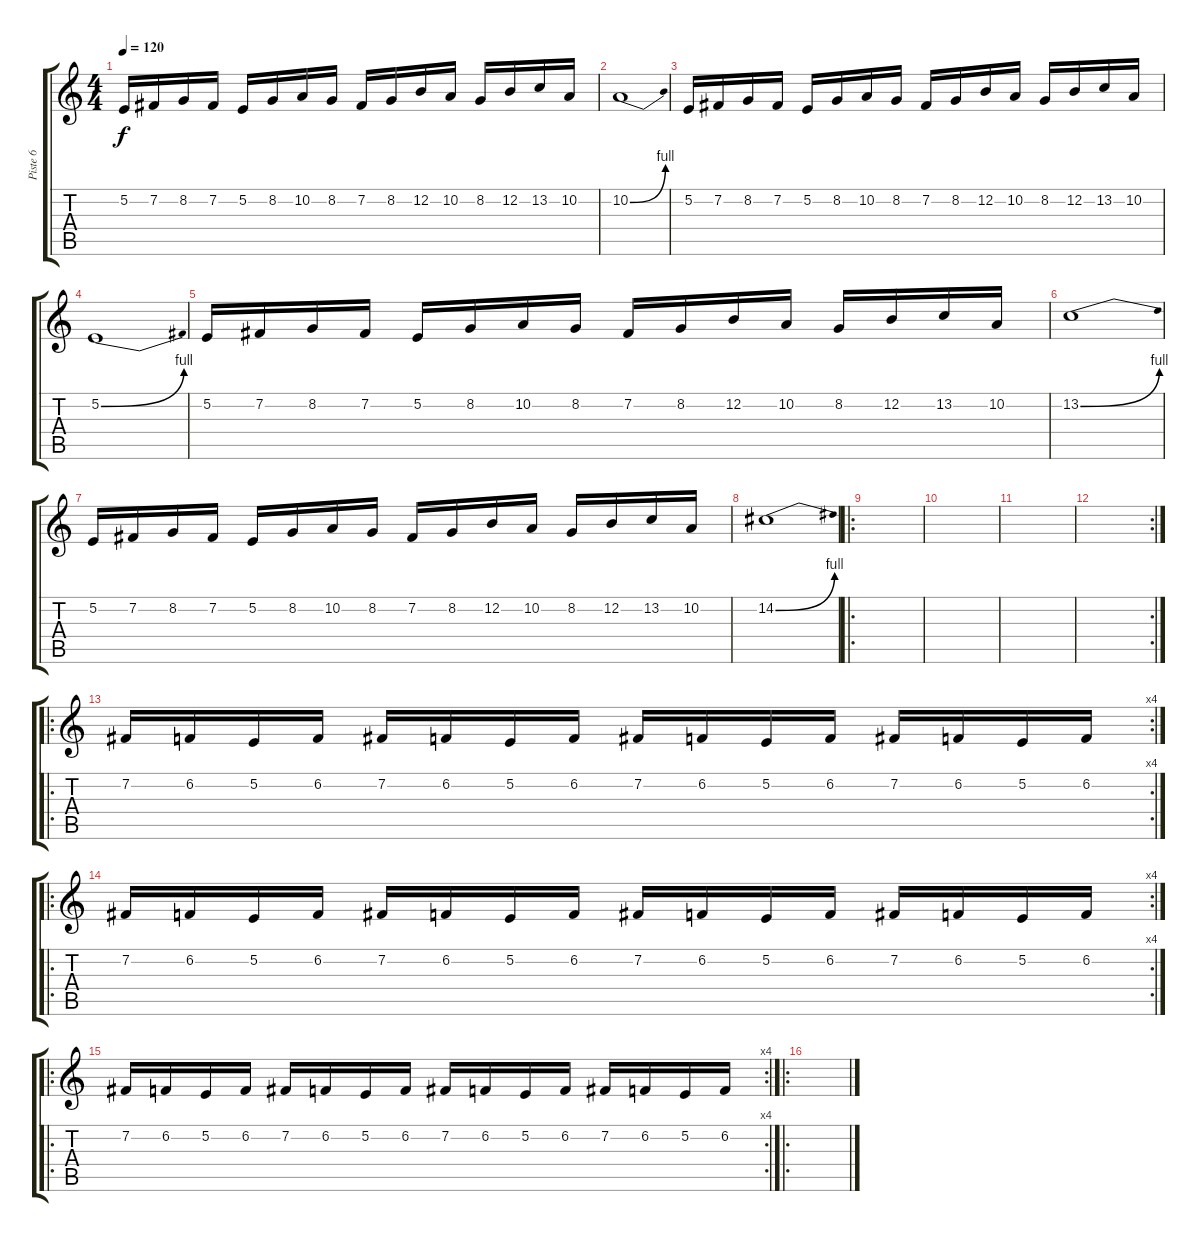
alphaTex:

\track ("Piste 6" "Piste 6") {instrument brightacousticpiano}
\staff {score tabs}
\tuning (E4 B3 G3 D3 A2 E2) {hide}
\ts (4 4)
\tempo 120
\clef g2
\ks c
5.2.16{dy f} 7.2.16 8.2.16 7.2.16 5.2.16 8.2.16 10.2.16 8.2.16 7.2.16 8.2.16 12.2.16 10.2.16 8.2.16 12.2.16 13.2.16 10.2.16 |
10.2{be (bend 0 0 60 4)}.1 |
5.2.16 7.2.16 8.2.16 7.2.16 5.2.16 8.2.16 10.2.16 8.2.16 7.2.16 8.2.16 12.2.16 10.2.16 8.2.16 12.2.16 13.2.16 10.2.16 |
5.2{be (bend 0 0 60 4)}.1 |
5.2.16 7.2.16 8.2.16 7.2.16 5.2.16 8.2.16 10.2.16 8.2.16 7.2.16 8.2.16 12.2.16 10.2.16 8.2.16 12.2.16 13.2.16 10.2.16 |
13.2{be (bend 0 0 60 4)}.1 |
5.2.16 7.2.16 8.2.16 7.2.16 5.2.16 8.2.16 10.2.16 8.2.16 7.2.16 8.2.16 12.2.16 10.2.16 8.2.16 12.2.16 13.2.16 10.2.16 |
14.2{be (bend 0 0 60 4)}.1 |
\ro
|
|
|
\rc 2
|
\ro
\rc 4
7.2.16 6.2.16 5.2.16 6.2.16 7.2.16 6.2.16 5.2.16 6.2.16 7.2.16 6.2.16 5.2.16 6.2.16 7.2.16 6.2.16 5.2.16 6.2.16 |
\ro
\rc 4
7.2.16 6.2.16 5.2.16 6.2.16 7.2.16 6.2.16 5.2.16 6.2.16 7.2.16 6.2.16 5.2.16 6.2.16 7.2.16 6.2.16 5.2.16 6.2.16 |
\ro
\rc 4
7.2.16 6.2.16 5.2.16 6.2.16 7.2.16 6.2.16 5.2.16 6.2.16 7.2.16 6.2.16 5.2.16 6.2.16 7.2.16 6.2.16 5.2.16 6.2.16 |
\ro
